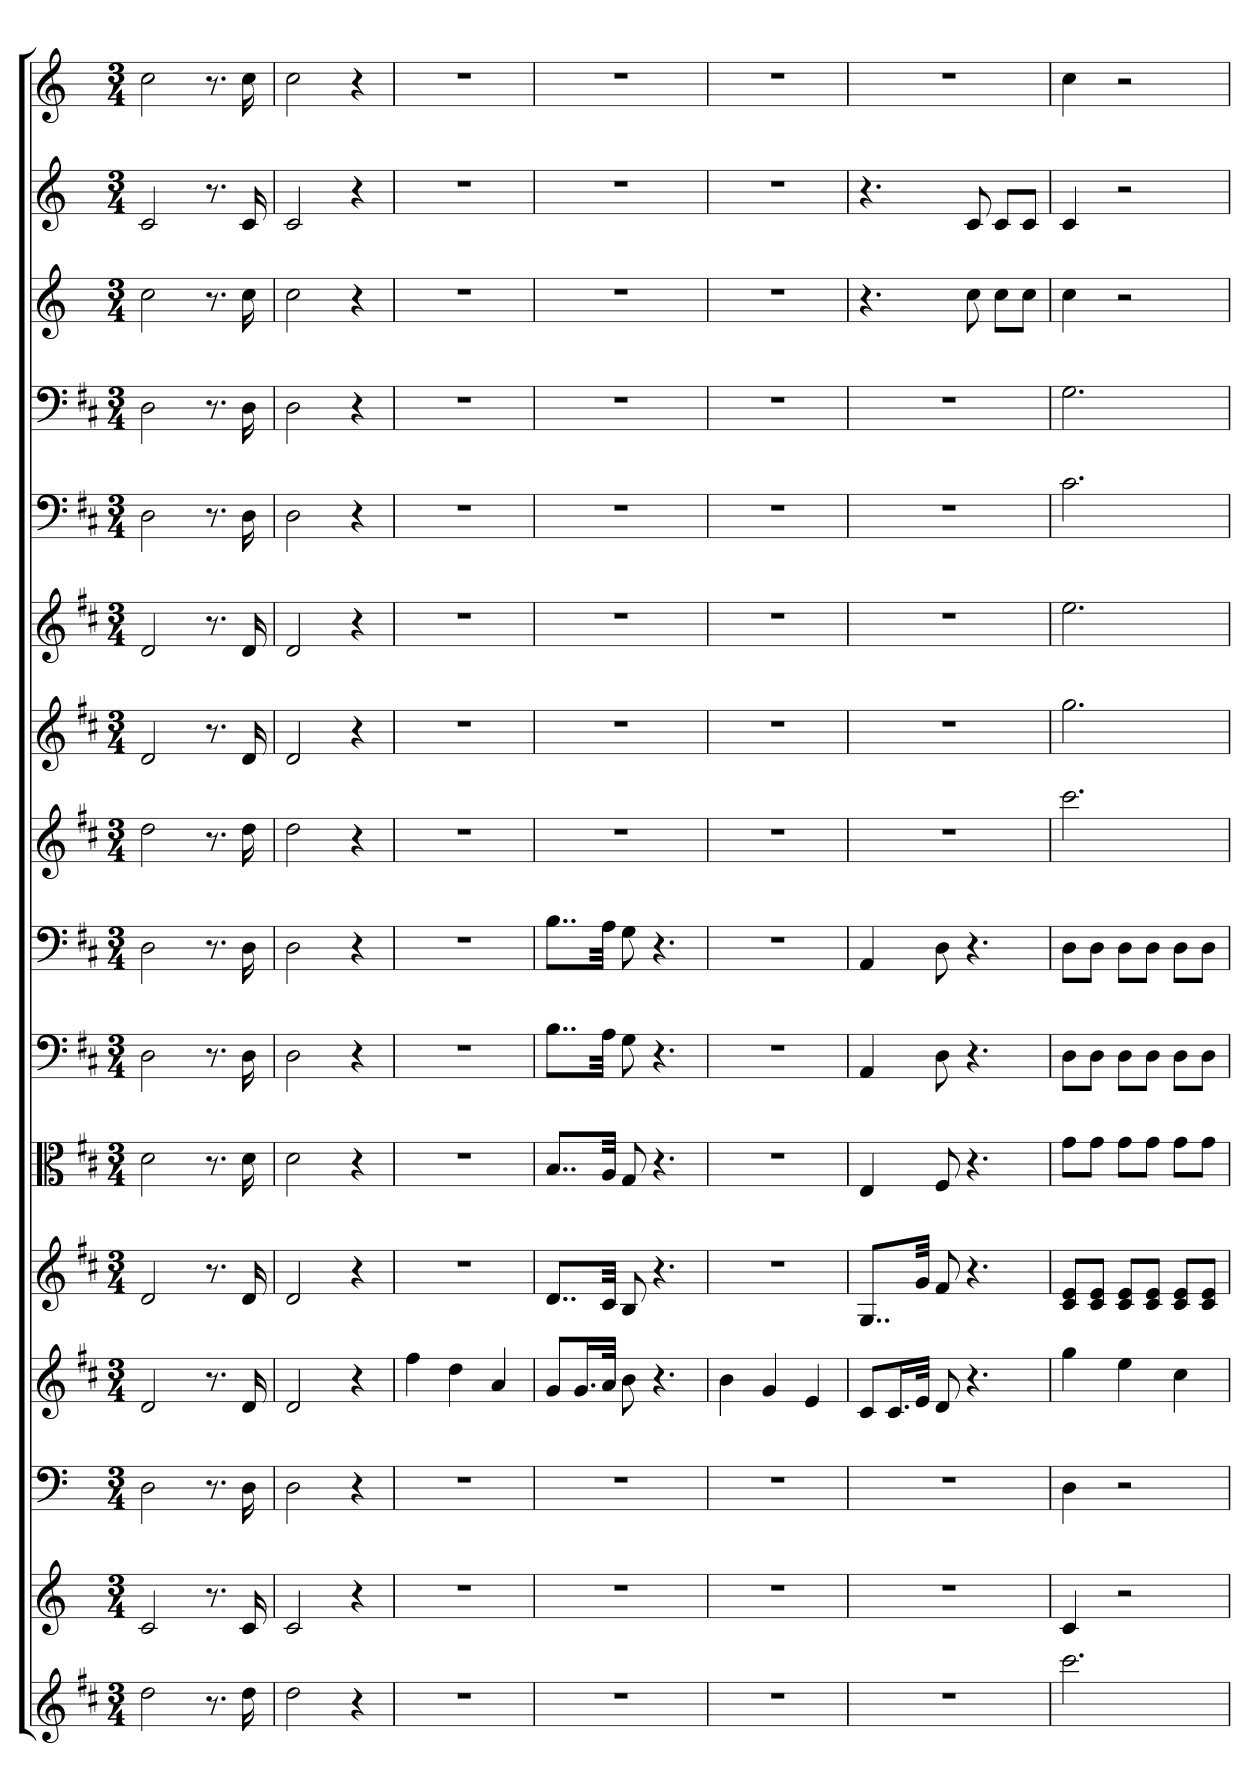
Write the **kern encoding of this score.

**kern	**kern	**kern	**kern	**kern	**kern	**kern	**kern	**kern	**kern	**kern	**kern	**kern	**kern	**kern	**kern
*part16	*part15	*part14	*part13	*part12	*part11	*part10	*part9	*part8	*part7	*part6	*part5	*part4	*part3	*part2	*part1
*staff16	*staff15	*staff14	*staff13	*staff12	*staff11	*staff10	*staff9	*staff8	*staff7	*staff6	*staff5	*staff4	*staff3	*staff2	*staff1
*	*	*clefF4	*	*	*clefC3	*clefF4	*clefF4	*	*	*	*clefF4	*clefF4	*	*	*
*k[f#c#]	*k[]	*k[]	*k[f#c#]	*k[f#c#]	*k[f#c#]	*k[f#c#]	*k[f#c#]	*k[f#c#]	*k[f#c#]	*k[f#c#]	*k[f#c#]	*k[f#c#]	*k[]	*k[]	*k[]
*M3/4	*M3/4	*M3/4	*M3/4	*M3/4	*M3/4	*M3/4	*M3/4	*M3/4	*M3/4	*M3/4	*M3/4	*M3/4	*M3/4	*M3/4	*M3/4
=1	=1	=1	=1	=1	=1	=1	=1	=1	=1	=1	=1	=1	=1	=1	=1
2dd	2c	2D	2d	2d	2d	2D	2D	2dd	2d	2d	2D	2D	2cc	2c	2cc
8.r	8.r	8.r	8.r	8.r	8.r	8.r	8.r	8.r	8.r	8.r	8.r	8.r	8.r	8.r	8.r
16dd	16c	16D	16d	16d	16d	16D	16D	16dd	16d	16d	16D	16D	16cc	16c	16cc
=2	=2	=2	=2	=2	=2	=2	=2	=2	=2	=2	=2	=2	=2	=2	=2
2dd	2c	2D	2d	2d	2d	2D	2D	2dd	2d	2d	2D	2D	2cc	2c	2cc
4r	4r	4r	4r	4r	4r	4r	4r	4r	4r	4r	4r	4r	4r	4r	4r
=3	=3	=3	=3	=3	=3	=3	=3	=3	=3	=3	=3	=3	=3	=3	=3
2.r	2.r	2.r	4ff#	2.r	2.r	2.r	2.r	2.r	2.r	2.r	2.r	2.r	2.r	2.r	2.r
.	.	.	4dd	.	.	.	.	.	.	.	.	.	.	.	.
.	.	.	4a	.	.	.	.	.	.	.	.	.	.	.	.
=4	=4	=4	=4	=4	=4	=4	=4	=4	=4	=4	=4	=4	=4	=4	=4
2.r	2.r	2.r	8gL	8..dL	8..B/L	8..B\L	8..B\L	2.r	2.r	2.r	2.r	2.r	2.r	2.r	2.r
.	.	.	16.gL	.	.	.	.	.	.	.	.	.	.	.	.
.	.	.	32aJJk	32c#Jkk	32A/Jkk	32A\Jkk	32A\Jkk	.	.	.	.	.	.	.	.
.	.	.	8b	8B	8G	8G	8G	.	.	.	.	.	.	.	.
.	.	.	4.r	4.r	4.r	4.r	4.r	.	.	.	.	.	.	.	.
=5	=5	=5	=5	=5	=5	=5	=5	=5	=5	=5	=5	=5	=5	=5	=5
2.r	2.r	2.r	4b	2.r	2.r	2.r	2.r	2.r	2.r	2.r	2.r	2.r	2.r	2.r	2.r
.	.	.	4g	.	.	.	.	.	.	.	.	.	.	.	.
.	.	.	4e	.	.	.	.	.	.	.	.	.	.	.	.
=6	=6	=6	=6	=6	=6	=6	=6	=6	=6	=6	=6	=6	=6	=6	=6
2.r	2.r	2.r	8c#L	8..GL	4E	4AA	4AA	2.r	2.r	2.r	2.r	2.r	4.r	4.r	2.r
.	.	.	16.c#L	.	.	.	.	.	.	.	.	.	.	.	.
.	.	.	32eJJk	32gJkk	.	.	.	.	.	.	.	.	.	.	.
.	.	.	8d	8f#	8F#	8D	8D	.	.	.	.	.	.	.	.
.	.	.	4.r	4.r	4.r	4.r	4.r	.	.	.	.	.	8cc	8c	.
.	.	.	.	.	.	.	.	.	.	.	.	.	8ccL	8cL	.
.	.	.	.	.	.	.	.	.	.	.	.	.	8ccJ	8cJ	.
=7	=7	=7	=7	=7	=7	=7	=7	=7	=7	=7	=7	=7	=7	=7	=7
2.ccc#	4c	4D	4gg	8c# 8eL	8g\L	8D\L	8D\L	2.ccc#	2.gg	2.ee	2.c#	2.G	4cc	4c	4cc
.	.	.	.	8c# 8eJ	8g\J	8D\J	8D\J	.	.	.	.	.	.	.	.
.	2r	2r	4ee	8c# 8eL	8g\L	8D\L	8D\L	.	.	.	.	.	2r	2r	2r
.	.	.	.	8c# 8eJ	8g\J	8D\J	8D\J	.	.	.	.	.	.	.	.
.	.	.	4cc#	8c# 8eL	8g\L	8D\L	8D\L	.	.	.	.	.	.	.	.
.	.	.	.	8c# 8eJ	8g\J	8D\J	8D\J	.	.	.	.	.	.	.	.
=	=	=	=	=	=	=	=	=	=	=	=	=	=	=	=
*-	*-	*-	*-	*-	*-	*-	*-	*-	*-	*-	*-	*-	*-	*-	*-
